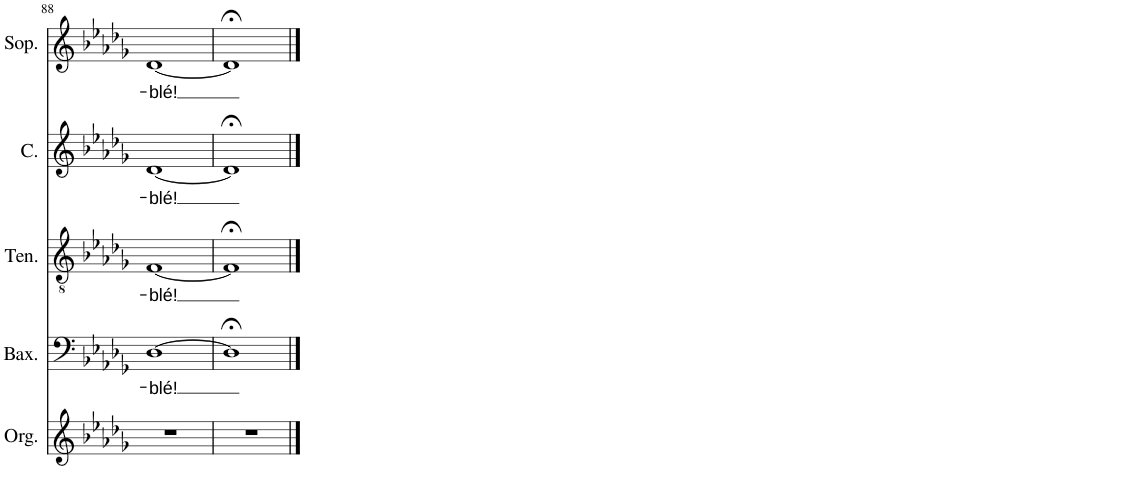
**kern	**kern	**text	**kern	**text	**kern	**text	**kern	**text
*part5	*part4	*part4	*part3	*part3	*part2	*part2	*part1	*part1
*staff5	*staff4	*staff4	*staff3	*staff3	*staff2	*staff2	*staff1	*staff1
*I"Órgão	*I"Baixo	*	*I"Tenor	*	*I"Contralto	*	*I"Soprano	*
*	*I'Bax.	*	*I'Ten.	*	*I'C.	*	*I'Sop.	*
!!LO:PB:g=z
*clefG2	*clefF4	*	*clefGv2	*	*clefG2	*	*clefG2	*
*k[b-e-a-d-g-]	*k[b-e-a-d-g-]	*	*k[b-e-a-d-g-]	*	*k[b-e-a-d-g-]	*	*k[b-e-a-d-g-]	*
*M4/4	*M4/4	*	*M4/4	*	*M4/4	*	*M4/4	*
*met(c)	*met(c)	*	*met(c)	*	*met(c)	*	*met(c)	*
=88	=88	=88	=88	=88	=88	=88	=88	=88
!	!	!LO:LY:b	!	!LO:LY:b	!	!LO:LY:b	!	!LO:LY:b
1r	[1D-	-blé!	[1F	-blé!	[1d-	-blé!	[1d-	-blé!
=89	=89	=89	=89	=89	=89	=89	=89	=89
1r	1D-;<]	.	1F;<]	.	1d-;<]	.	1d-;<]	.
==	==	==	==	==	==	==	==	==
*-	*-	*-	*-	*-	*-	*-	*-	*-
